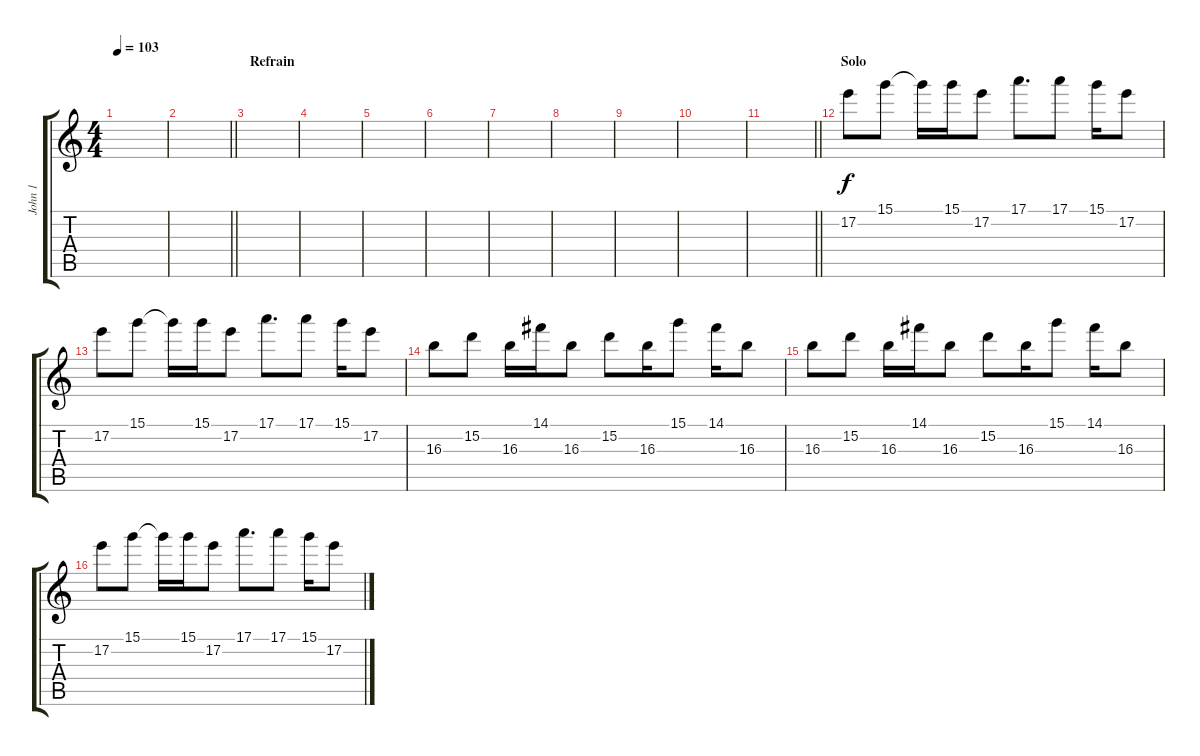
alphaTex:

\track ("John 1" "John 1") {instrument acousticguitarsteel}
\staff {score tabs}
\tuning (E4 B3 G3 D3 A2 E2) {hide}
\ts (4 4)
\tempo 103
\clef g2
\ks c
|
\barLineRight lightlight
|
\section ("" "Refrain")
|
|
|
|
|
|
|
|
\barLineRight lightlight
|
\section ("" "Solo")
17.2.8{volume 16} 15.1.8 15.1{t}.16 15.1.16 17.2.8 17.1.8{d} 17.1.8 15.1.16 17.2.8 |
17.2.8 15.1.8 15.1{t}.16 15.1.16 17.2.8 17.1.8{d} 17.1.8 15.1.16 17.2.8 |
16.3.8 15.2.8 16.3.16 14.1.16 16.3.8 15.2.8 16.3.16 15.1.8 14.1.16 16.3.8 |
16.3.8 15.2.8 16.3.16 14.1.16 16.3.8 15.2.8 16.3.16 15.1.8 14.1.16 16.3.8 |
17.2.8 15.1.8 15.1{t}.16 15.1.16 17.2.8 17.1.8{d} 17.1.8 15.1.16 17.2.8
